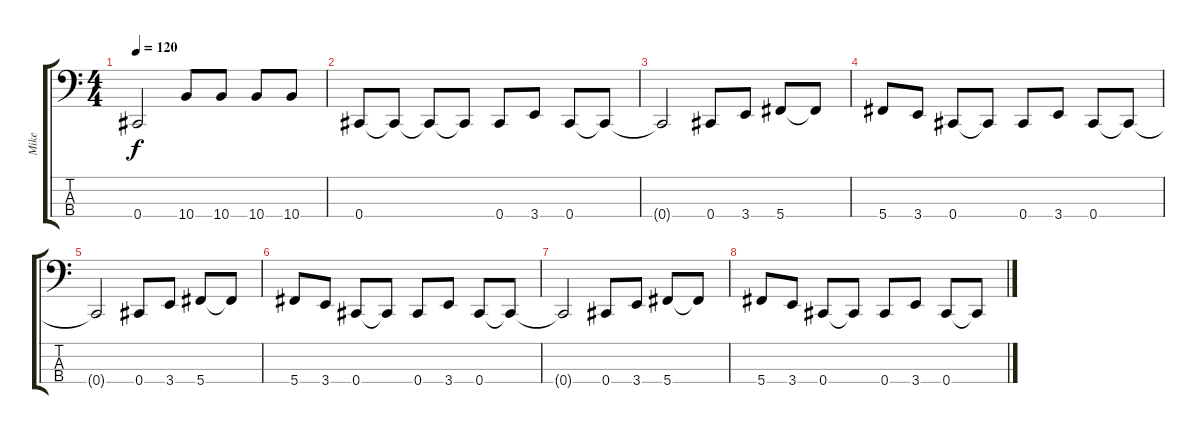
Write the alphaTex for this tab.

\track ("Mike" "Mike") {instrument electricbassfinger}
\staff {score tabs}
\tuning (F2 C2 G1 Db1) {hide}
\ts (4 4)
\tempo 120
\clef f4
\ks c
0.4{t}.2{dy f} 10.4.8 10.4.8 10.4.8 10.4.8 |
0.4.8 0.4{t}.8 0.4{t}.8 0.4{t}.8 0.4.8 3.4.8 0.4.8 0.4{t}.8 |
0.4{t}.2 0.4.8 3.4.8 5.4.8 5.4{t}.8 |
5.4.8{volume 0} 3.4.8 0.4.8 0.4{t}.8 0.4.8 3.4.8 0.4.8 0.4{t}.8 |
0.4{t}.2 0.4.8 3.4.8 5.4.8 5.4{t}.8 |
5.4.8 3.4.8 0.4.8 0.4{t}.8 0.4.8 3.4.8 0.4.8 0.4{t}.8 |
0.4{t}.2 0.4.8 3.4.8 5.4.8 5.4{t}.8 |
5.4.8 3.4.8 0.4.8 0.4{t}.8 0.4.8 3.4.8 0.4.8 0.4{t}.8
